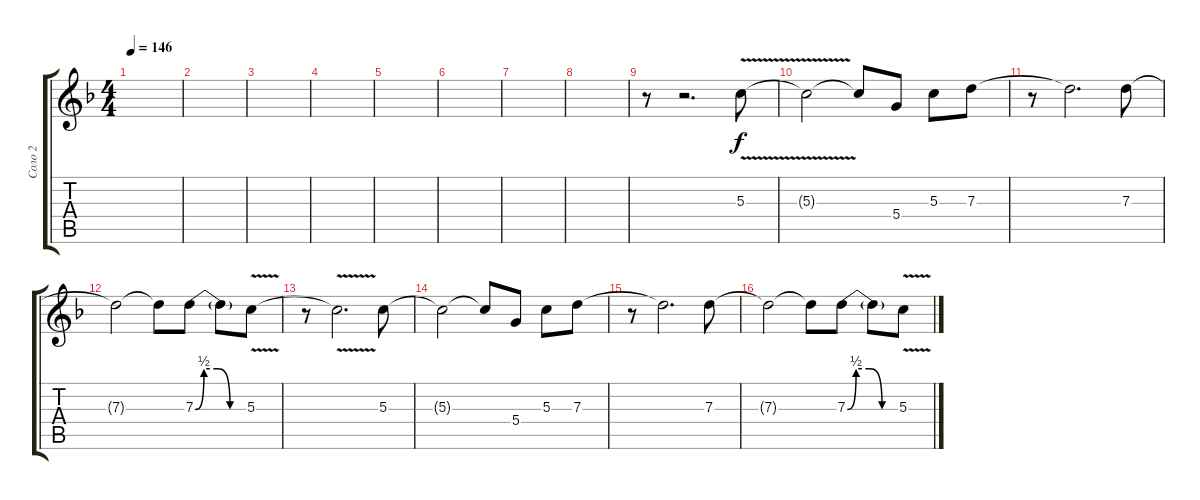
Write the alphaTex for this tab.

\track ("Соло 2" "Соло 2") {instrument distortionguitar}
\staff {score tabs}
\tuning (E4 B3 G3 D3 A2 E2) {hide}
\ts (4 4)
\tempo 146
\clef g2
\ks f
|
|
|
|
|
|
|
|
r.8 r.2{d} 5.3{v}.8 |
5.3{t}.2 5.3{t}.8 5.4.8 5.3.8 7.3.8 |
r.8 7.3{t}.2{d} 7.3.8 |
7.3{t}.2 7.3{t}.8 7.3{be (custom 0 0 10 2 25 2 40 0 60 0)}.8 7.3{t}.8 5.3{v}.8 |
r.8 5.3{t}.2{d} 5.3.8 |
5.3{t}.2 5.3{t}.8 5.4.8 5.3.8 7.3.8 |
r.8 7.3{t}.2{d} 7.3.8 |
7.3{t}.2 7.3{t}.8 7.3{be (custom 0 0 10 2 25 2 40 0 60 0)}.8 7.3{t}.8 5.3{v}.8
